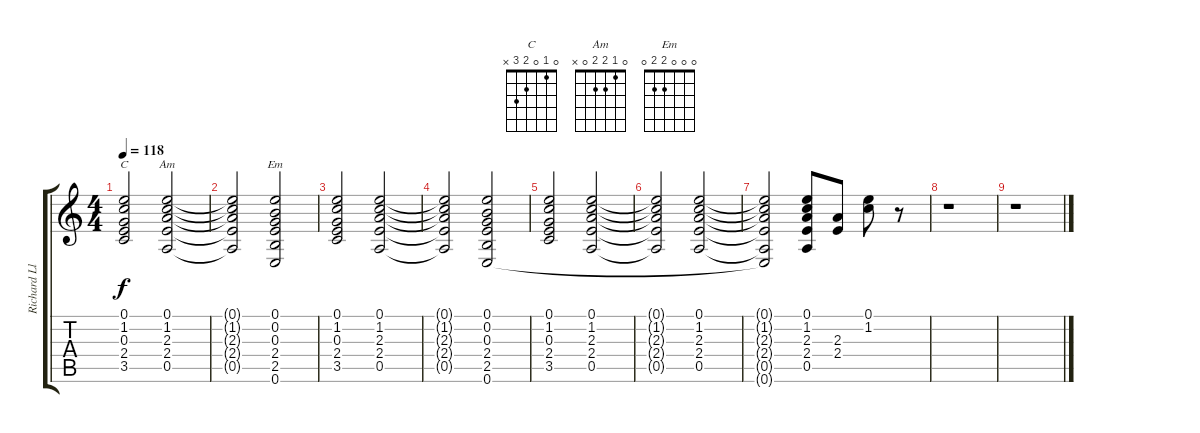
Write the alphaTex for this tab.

\track ("Richard Lloyd" "Richard Ll") {instrument distortionguitar}
\staff {score tabs}
\tuning (E4 B3 G3 D3 A2 E2) {hide}
\chord ("C" 0 1 0 2 3 x)
\chord ("Am" 0 1 2 2 0 x)
\chord ("Em" 0 0 0 2 2 0)
\ts (4 4)
\tempo 118
\clef g2
\ks c
(0.1 1.2 0.3 2.4 3.5).2{ch "C" dy f} (0.1 1.2 2.3 2.4 0.5).2{ch "Am"} |
(0.1{t} 1.2{t} 2.3{t} 2.4{t} 0.5{t}).2 (0.1 0.2 0.3 2.4 2.5 0.6).2{ch "Em"} |
(0.1 1.2 0.3 2.4 3.5).2 (0.1 1.2 2.3 2.4 0.5).2 |
(0.1{t} 1.2{t} 2.3{t} 2.4{t} 0.5{t}).2 (0.1 0.2 0.3 2.4 2.5 0.6).2 |
(0.1 1.2 0.3 2.4 3.5).2 (0.1 1.2 2.3 2.4 0.5).2 |
(0.1{t} 1.2{t} 2.3{t} 2.4{t} 0.5{t}).2 (0.1 1.2 2.3 2.4 0.5).2 |
(0.1{t} 1.2{t} 2.3{t} 2.4{t} 0.5{t} 0.6{t}).2 (0.1 1.2 2.3 2.4 0.5).8 (2.3 2.4).8 (0.1 1.2).8 r.8 |
r.1 |
r.1
